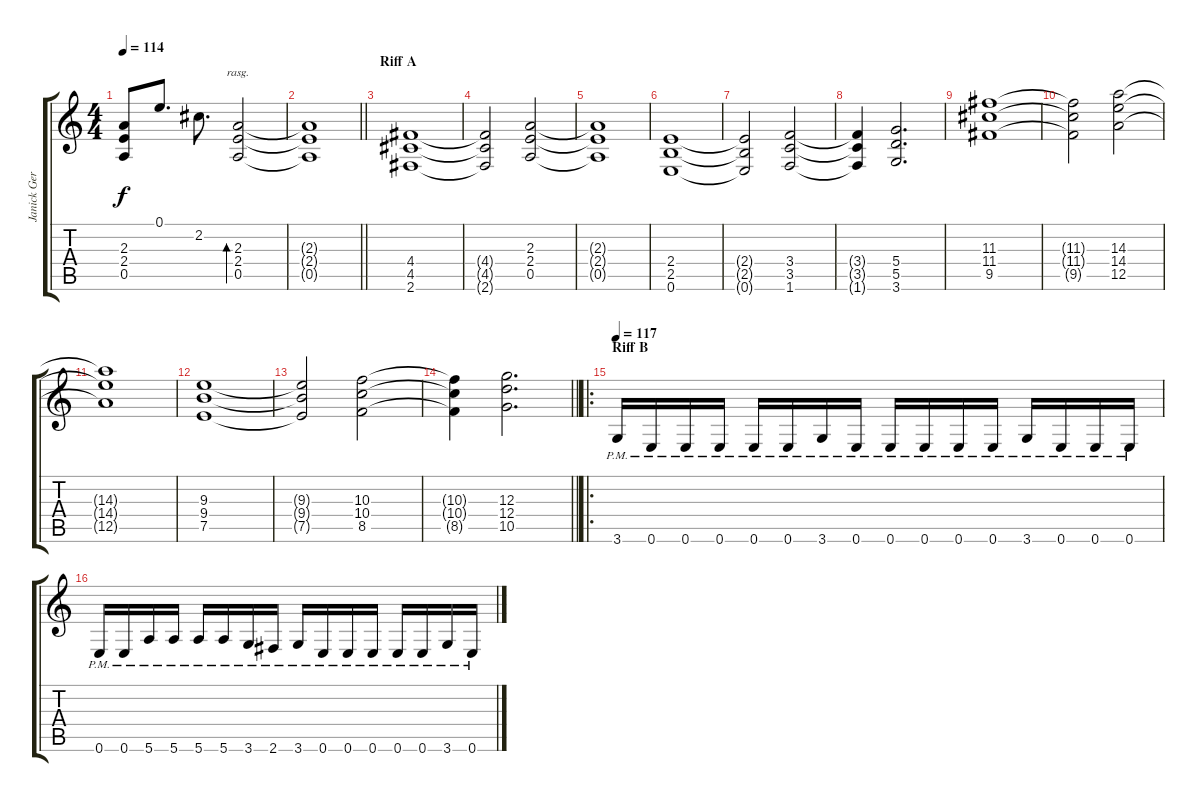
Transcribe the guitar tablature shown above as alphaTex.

\track ("Janick Gers" "Janick Ger") {instrument distortionguitar}
\staff {score tabs}
\tuning (E4 B3 G3 D3 A2 E2) {hide}
\ts (4 4)
\tempo 114
\clef g2
\ks c
(2.3{t} 2.4{t} 0.5{t}).8{dy f} 0.1.8{d} 2.2.8{d} (2.3 2.4 0.5).2{bd 480 rasg ii} |
\barLineRight lightlight
(2.3{t} 2.4{t} 0.5{t}).1 |
\section ("" "Riff A")
(4.4 4.5 2.6).1 |
(4.4{t} 4.5{t} 2.6{t}).2 (2.3 2.4 0.5).2 |
(2.3{t} 2.4{t} 0.5{t}).1 |
(2.4 2.5 0.6).1 |
(2.4{t} 2.5{t} 0.6{t}).2 (3.4 3.5 1.6).2 |
(3.4{t} 3.5{t} 1.6{t}).4 (5.4 5.5 3.6).2{d} |
(11.3 11.4 9.5).1 |
(11.3{t} 11.4{t} 9.5{t}).2 (14.3 14.4 12.5).2 |
(14.3{t} 14.4{t} 12.5{t}).1 |
(9.3 9.4 7.5).1 |
(9.3{t} 9.4{t} 7.5{t}).2 (10.3 10.4 8.5).2 |
\barLineRight lightlight
(10.3{t} 10.4{t} 8.5{t}).4 (12.3 12.4 10.5).2{d} |
\ro
\section ("" "Riff B")
\tempo 117
3.6{pm}.16 0.6{pm}.16 0.6{pm}.16 0.6{pm}.16 0.6{pm}.16 0.6{pm}.16 3.6{pm}.16 0.6{pm}.16 0.6{pm}.16 0.6{pm}.16 0.6{pm}.16 0.6{pm}.16 3.6{pm}.16 0.6{pm}.16 0.6{pm}.16 0.6{pm}.16 |
0.6{pm}.16 0.6{pm}.16 5.6{pm}.16 5.6{pm}.16 5.6{pm}.16 5.6{pm}.16 3.6{pm}.16 2.6{pm}.16 3.6{pm}.16 0.6{pm}.16 0.6{pm}.16 0.6{pm}.16 0.6{pm}.16 0.6{pm}.16 3.6{pm}.16 0.6{pm}.16
